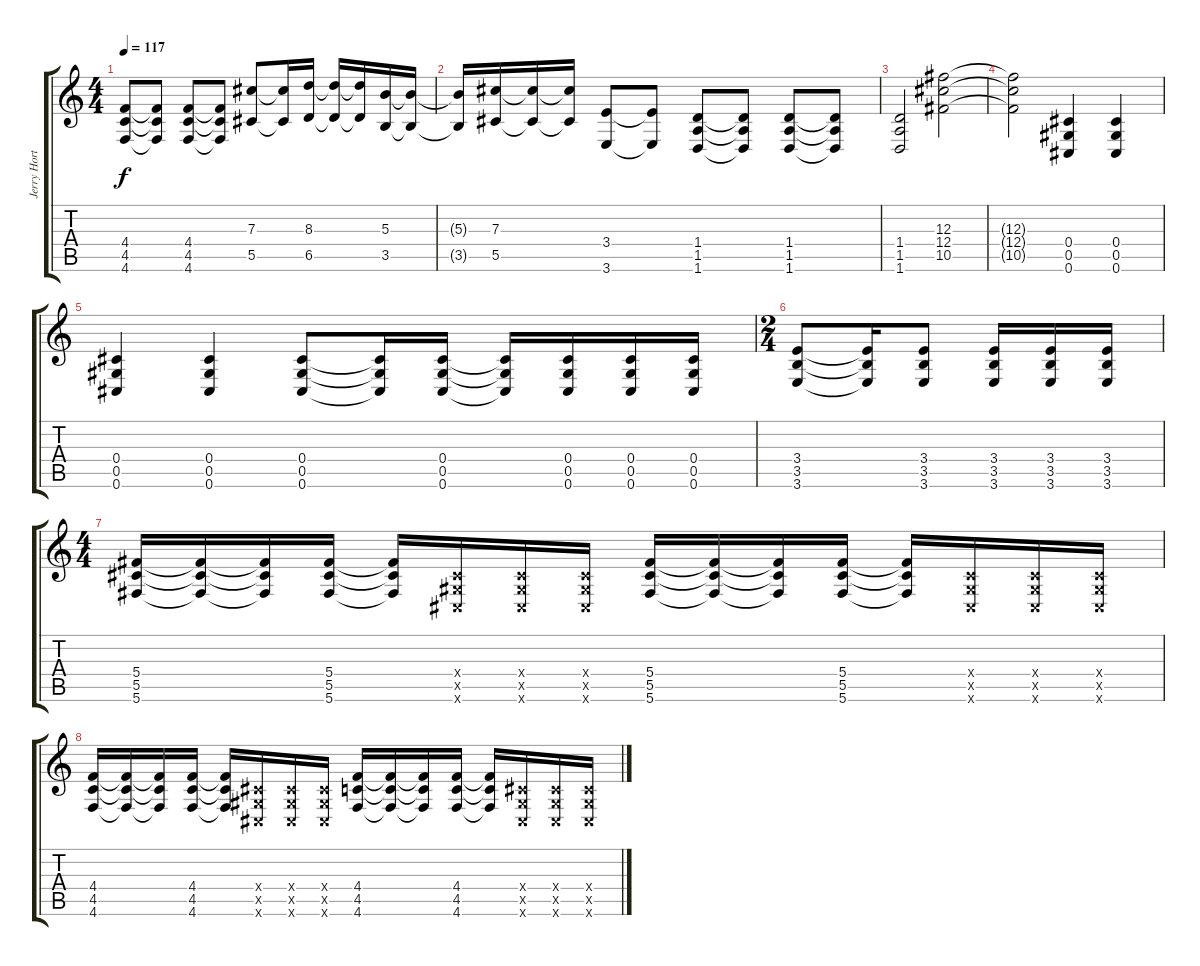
\track ("Jerry Horton (Main Guitar)" "Jerry Hort") {instrument distortionguitar}
\staff {score tabs}
\tuning (Eb4 Bb3 Gb3 Db3 Ab2 Db2) {hide}
\ts (4 4)
\tempo 117
\clef g2
\ks c
(4.4 4.5 4.6).8{dy f} (4.4{t} 4.5{t} 4.6{t}).8 (4.4 4.5 4.6).8 (4.4{t} 4.5{t} 4.6{t}).8 (7.3 5.5).8 (7.3{t} 5.5{t}).16 (8.3 6.5).16 (8.3{t} 6.5{t}).16 (8.3{t} 6.5{t}).16 (5.3 3.5).16 (5.3{t} 3.5{t}).16 |
(5.3{t} 3.5{t}).16 (7.3 5.5).16 (7.3{t} 5.5{t}).16 (7.3{t} 5.5{t}).16 (3.4 3.6).8 (3.4{t} 3.6{t}).8 (1.4 1.5 1.6).8 (1.4{t} 1.5{t} 1.6{t}).8 (1.4 1.5 1.6).8 (1.4{t} 1.5{t} 1.6{t}).8 |
(1.4 1.5 1.6).2 (12.3 12.4 10.5).2 |
(12.3{t} 12.4{t} 10.5{t}).2 (0.4 0.5 0.6).4 (0.4 0.5 0.6).4 |
(0.4 0.5 0.6).4 (0.4 0.5 0.6).4 (0.4 0.5 0.6).8 (0.4{t} 0.5{t} 0.6{t}).16 (0.4 0.5 0.6).16 (0.4{t} 0.5{t} 0.6{t}).16 (0.4 0.5 0.6).16 (0.4 0.5 0.6).16 (0.4 0.5 0.6).16 |
\ts (2 4)
(3.4 3.5 3.6).8 (3.4{t} 3.5{t} 3.6{t}).16 (3.4 3.5 3.6).8 (3.4 3.5 3.6).16 (3.4 3.5 3.6).16 (3.4 3.5 3.6).16 |
\ts (4 4)
(5.4 5.5 5.6).16 (5.4{t} 5.5{t} 5.6{t}).16 (5.4{t} 5.5{t} 5.6{t}).16 (5.4 5.5 5.6).16 (5.4{t} 5.5{t} 5.6{t}).16 (0.4{x} 0.5{x} 0.6{x}).16 (0.4{x} 0.5{x} 0.6{x}).16 (0.4{x} 0.5{x} 0.6{x}).16 (5.4 5.5 5.6).16 (5.4{t} 5.5{t} 5.6{t}).16 (5.4{t} 5.5{t} 5.6{t}).16 (5.4 5.5 5.6).16 (5.4{t} 5.5{t} 5.6{t}).16 (0.4{x} 0.5{x} 0.6{x}).16 (0.4{x} 0.5{x} 0.6{x}).16 (0.4{x} 0.5{x} 0.6{x}).16 |
(4.4 4.5 4.6).16 (4.4{t} 4.5{t} 4.6{t}).16 (4.4{t} 4.5{t} 4.6{t}).16 (4.4 4.5 4.6).16 (4.4{t} 4.5{t} 4.6{t}).16 (0.4{x} 0.5{x} 0.6{x}).16 (0.4{x} 0.5{x} 0.6{x}).16 (0.4{x} 0.5{x} 0.6{x}).16 (4.4 4.5 4.6).16 (4.4{t} 4.5{t} 4.6{t}).16 (4.4{t} 4.5{t} 4.6{t}).16 (4.4 4.5 4.6).16 (4.4{t} 4.5{t} 4.6{t}).16 (0.4{x} 0.5{x} 0.6{x}).16 (0.4{x} 0.5{x} 0.6{x}).16 (0.4{x} 0.5{x} 0.6{x}).16
